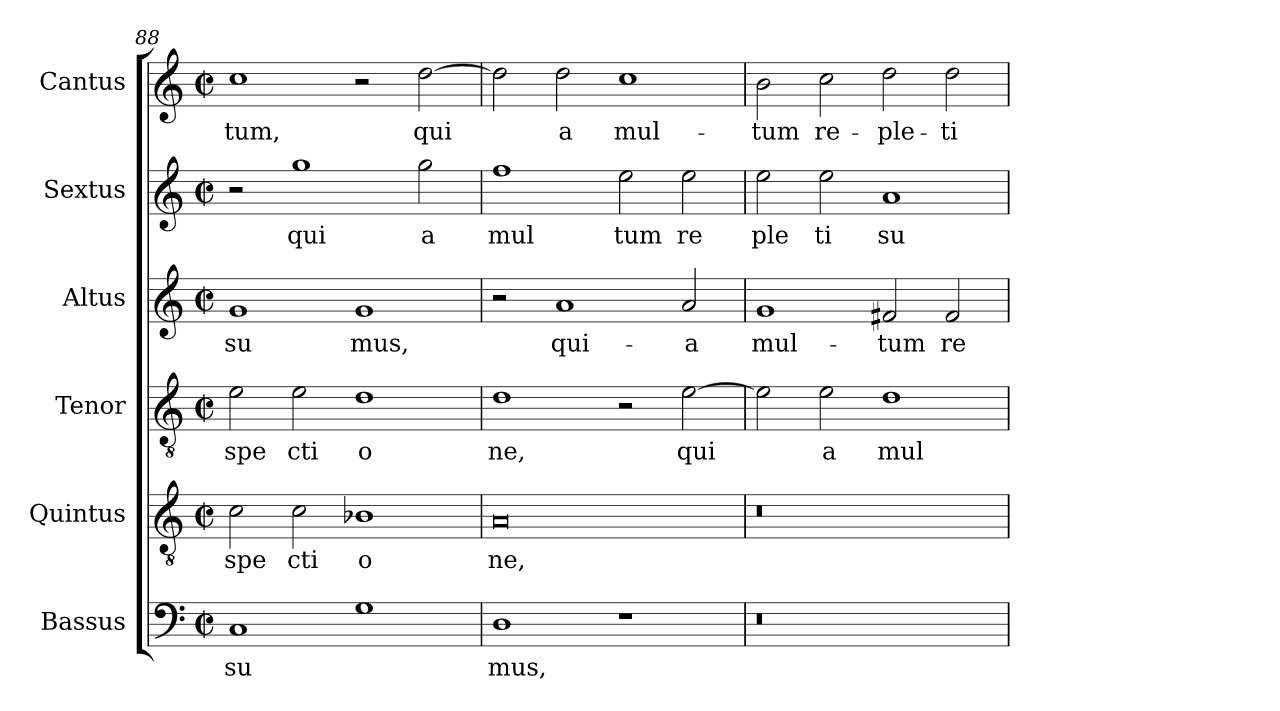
**kern	**text	**kern	**text	**kern	**text	**kern	**text	**kern	**text	**kern	**text
*part6	*part6	*part5	*part5	*part4	*part4	*part3	*part3	*part2	*part2	*part1	*part1
*staff6	*staff6	*staff5	*staff5	*staff4	*staff4	*staff3	*staff3	*staff2	*staff2	*staff1	*staff1
*I"Bassus	*	*I"Quintus	*	*I"Tenor	*	*I"Altus	*	*I"Sextus	*	*I"Cantus	*
*clefF4	*	*clefGv2	*	*clefGv2	*	*clefG2	*	*clefG2	*	*clefG2	*
*M2/2	*	*M2/2	*	*M2/2	*	*M2/2	*	*M2/2	*	*M2/2	*
*met(c|)	*	*met(c|)	*	*met(c|)	*	*met(c|)	*	*met(c|)	*	*met(c|)	*
=88	=88	=88	=88	=88	=88	=88	=88	=88	=88	=88	=88
!	!LO:LY:b:cj	!	!LO:LY:b:cj	!	!LO:LY:b:cj	!	!LO:LY:b:cj	!	!	!	!LO:LY:b:cj
1C	su	2c\	spe	2e\	spe	1g	su	2r	.	1cc	tum,
!	!	!	!LO:LY:b:cj	!	!LO:LY:b:cj	!	!	!	!LO:LY:b:cj	!	!
.	.	2c\	cti	2e\	cti	.	.	1gg	qui	.	.
!	!	!	!LO:LY:b:cj	!	!LO:LY:b:cj	!	!LO:LY:b:cj	!	!	!	!
1G	.	1B-X	o	1d	o	1g	mus,	.	.	2r	.
!	!	!	!	!	!	!	!	!	!LO:LY:b:cj	!	!LO:LY:b
.	.	.	.	.	.	.	.	2gg\	a	[>2dd\	qui
!!LO:PB:g=z
=89	=89	=89	=89	=89	=89	=89	=89	=89	=89	=89	=89
!	!LO:LY:b:cj	!	!LO:LY:b:cj	!	!LO:LY:b:cj	!	!	!	!LO:LY:b:cj	!	!
1D	mus,	0A	ne,	1d	ne,	2r	.	1ff	mul	2dd\]	.
!	!	!	!	!	!	!	!LO:LY:b:cj	!	!	!	!LO:LY:b:cj
.	.	.	.	.	.	1a	qui-	.	.	2dd\	a
!	!	!	!	!	!	!	!	!	!LO:LY:b:cj	!	!LO:LY:b:cj
1r	.	.	.	2r	.	.	.	2ee\	tum	1cc	mul-
!	!	!	!	!	!LO:LY:b	!	!LO:LY:b:cj	!	!LO:LY:b:cj	!	!
.	.	.	.	[>2e\	qui	2a/	-a	2ee\	re	.	.
=90	=90	=90	=90	=90	=90	=90	=90	=90	=90	=90	=90
!	!	!	!	!	!	!	!LO:LY:b:cj	!	!LO:LY:b:cj	!	!LO:LY:b:cj
0r	.	0r	.	2e\]	.	1g	mul-	2ee\	ple	2b\	-tum
!	!	!	!	!	!LO:LY:b:cj	!	!	!	!LO:LY:b:cj	!	!LO:LY:b:cj
.	.	.	.	2e\	a	.	.	2ee\	ti	2cc\	re-
!	!	!	!	!	!LO:LY:b:cj	!	!LO:LY:b:cj	!	!LO:LY:b:cj	!	!LO:LY:b:cj
.	.	.	.	1d	mul	2f#X/	-tum	1a	su	2dd\	-ple-
!	!	!	!	!	!	!	!LO:LY:b:cj	!	!	!	!LO:LY:b:cj
.	.	.	.	.	.	2f#/	re-	.	.	2dd\	-ti
=	=	=	=	=	=	=	=	=	=	=	=
*-	*-	*-	*-	*-	*-	*-	*-	*-	*-	*-	*-
